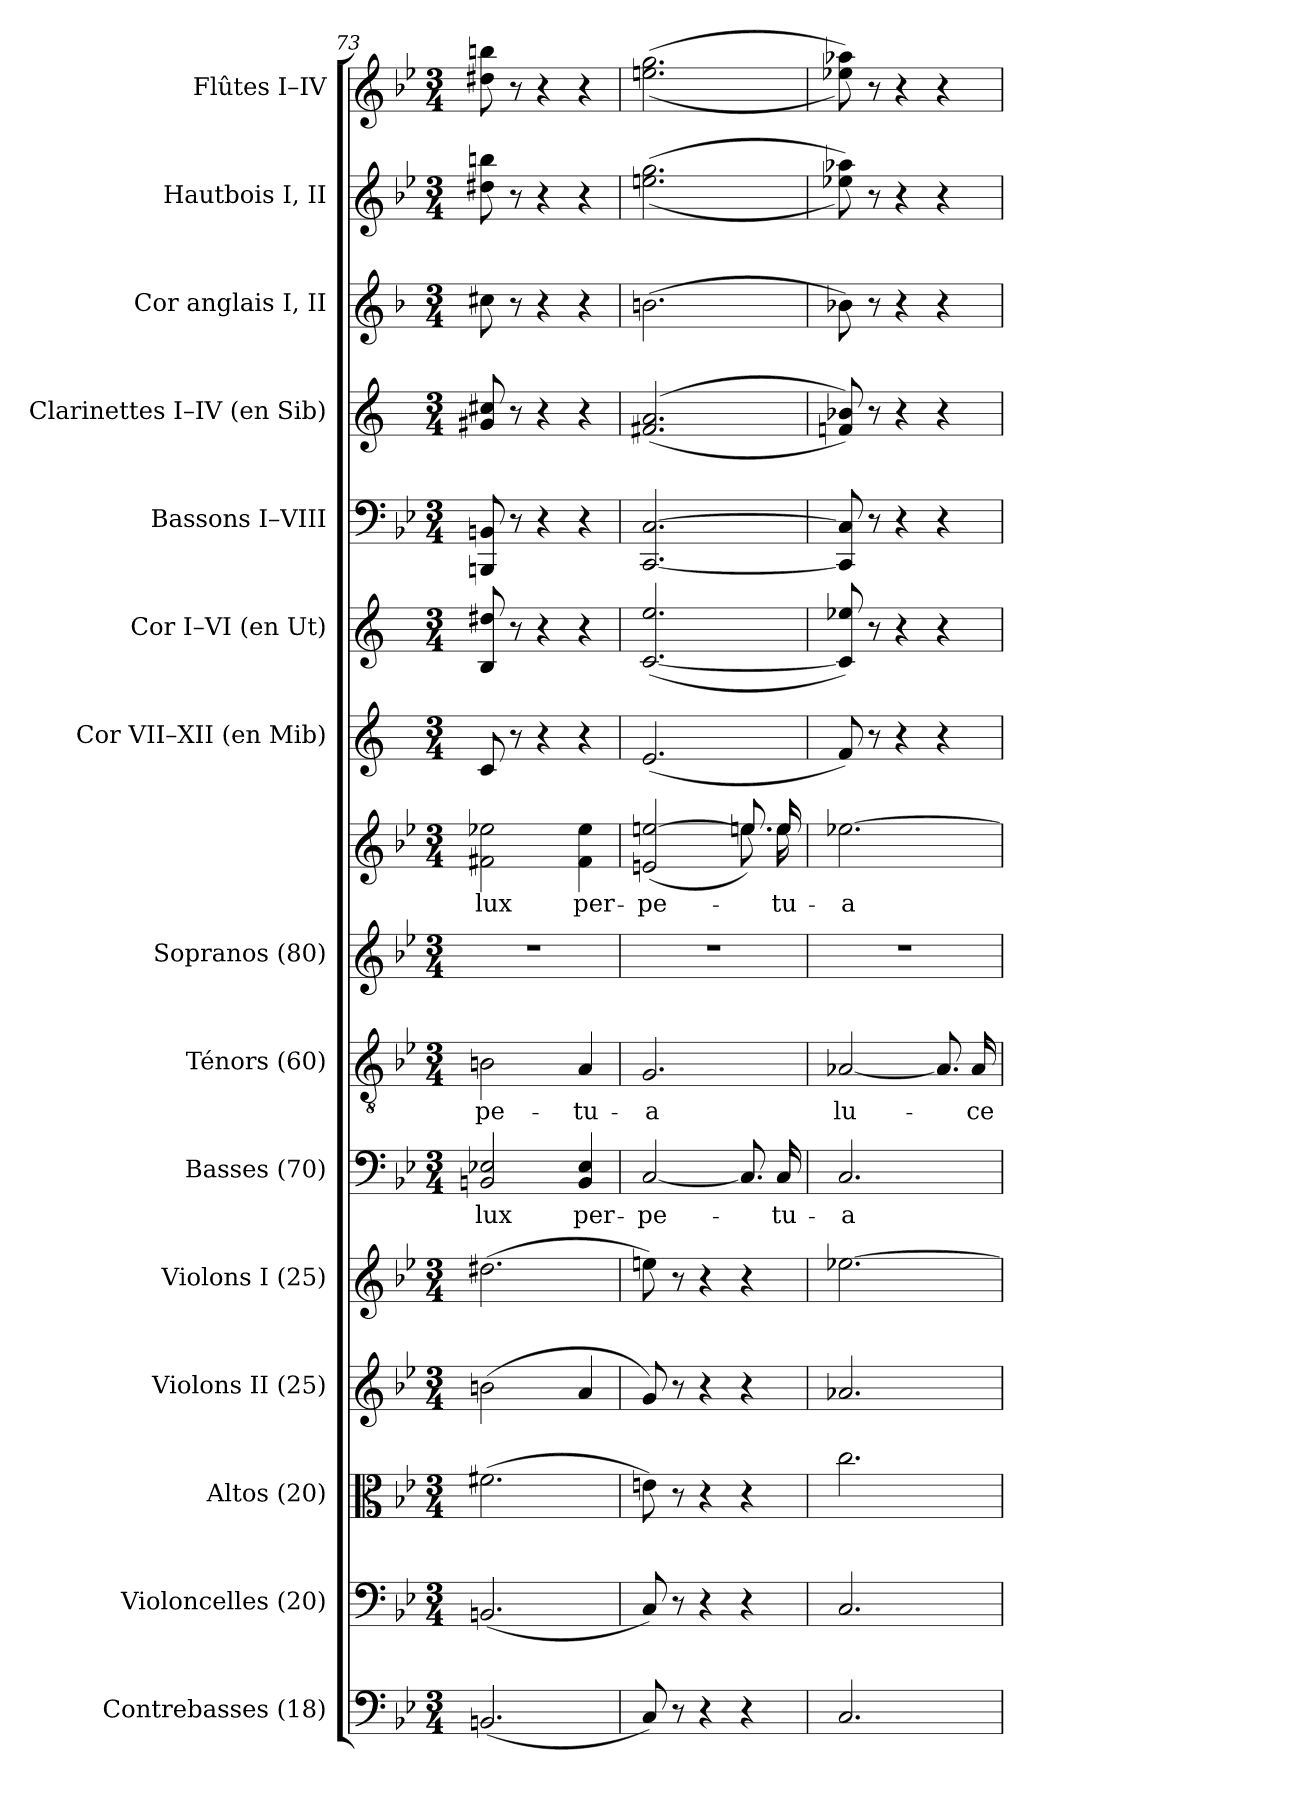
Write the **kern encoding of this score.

**kern	**kern	**kern	**kern	**kern	**kern	**text	**kern	**text	**kern	**kern	**text	**kern	**kern	**kern	**kern	**kern	**kern	**kern
*part15	*part14	*part13	*part12	*part11	*part10	*part10	*part9	*part9	*part8	*part8	*part8	*part7	*part6	*part5	*part4	*part3	*part2	*part1
*staff16	*staff15	*staff14	*staff13	*staff12	*staff11	*staff11	*staff10	*staff10	*staff9	*staff8	*staff8	*staff7	*staff6	*staff5	*staff4	*staff3	*staff2	*staff1
*I"Contrebasses (18)	*I"Violoncelles (20)	*I"Altos (20)	*I"Violons II (25)	*I"Violons I (25)	*I"Basses (70)	*	*I"Ténors (60)	*	*I"Sopranos (80)	*	*	*I"Cor VII–XII (en Mib)	*I"Cor I–VI (en Ut)	*I"Bassons I–VIII	*I"Clarinettes I–IV (en Sib)	*I"Cor anglais I, II	*I"Hautbois I, II	*I"Flûtes I–IV
*I'Cb.	*I'Vlles	*I'Altos	*I'Vns II	*I'Vns I	*I'Basses	*	*I'Tén.	*	*I'Sopr.	*	*	*I'Cor (Mib)	*I'Cor (Ut)	*I'Bns	*I'Cl. (Sib)	*I'C. a.	*I'Hb.	*I'Fl.
*clefF4	*clefF4	*clefC3	*clefG2	*clefG2	*clefF4	*	*clefGv2	*	*clefG2	*clefG2	*	*clefG2	*clefG2	*clefF4	*clefG2	*clefG2	*clefG2	*clefG2
*ITrd7c12	*	*	*	*	*	*	*ITrd7c12	*	*	*	*	*ITrd5c9	*ITrd7c12	*	*ITrd1c2	*ITrd4c7	*	*
*k[b-e-]	*k[b-e-]	*k[b-e-]	*k[b-e-]	*k[b-e-]	*k[b-e-]	*	*k[b-e-]	*	*k[b-e-]	*k[b-e-]	*	*k[b-e-a-]	*k[]	*k[b-e-]	*k[b-e-]	*k[b-e-]	*k[b-e-]	*k[b-e-]
*B-:	*B-:	*B-:	*B-:	*B-:	*B-:	*	*B-:	*	*B-:	*B-:	*	*E-:	*C:	*B-:	*B-:	*B-:	*B-:	*B-:
*M3/4	*M3/4	*M3/4	*M3/4	*M3/4	*M3/4	*	*M3/4	*	*M3/4	*M3/4	*	*M3/4	*M3/4	*M3/4	*M3/4	*M3/4	*M3/4	*M3/4
=73	=73	=73	=73	=73	=73	=73	=73	=73	=73	=73	=73	=73	=73	=73	=73	=73	=73	=73
!	!	!	!	!	!	!LO:LY:b:color=#000000	!	!	!	!	!	!	!	!	!	!	!	!
!	!	!	!	!	!	!	!	!LO:LY:b:color=#000000	!LO:N:vis=1	!	!	!	!	!	!	!	!	!
!	!	!	!	!	!	!	!	!	!	!	!LO:LY:b:color=#000000	!	!	!	!	!	!	!
(2.BBBni/	(2.BBni/	(2.f#Xi\	(2bni\	(2.dd#Xi\	2BBni/ 2E-Xi	lux	2BBni\	-pe-	2.r	2f#Xi\ 2ee-Xi	lux	8E-i/	8BBi/ 8d#Xi	8BBBni/ 8BBni	8f#Xi/ 8bni	8f#Xi\	8dd#Xi\ 8bbni	8dd#Xi\ 8bbni
.	.	.	.	.	.	.	.	.	.	.	.	8r	8r	8r	8r	8r	8r	8r
.	.	.	.	.	.	.	.	.	.	.	.	4r	4r	4r	4r	4r	4r	4r
!	!	!	!	!	!	!LO:LY:b:color=#000000	!	!	!	!	!	!	!	!	!	!	!	!
!	!	!	!	!	!	!	!	!LO:LY:b:color=#000000	!	!	!	!	!	!	!	!	!	!
!	!	!	!	!	!	!	!	!	!	!	!LO:LY:b:color=#000000	!	!	!	!	!	!	!
.	.	.	4ai/	.	4BBi/ 4E-i	per-	4AAi/	-tu-	.	4f#i\ 4ee-i	per-	4r	4r	4r	4r	4r	4r	4r
=74	=74	=74	=74	=74	=74	=74	=74	=74	=74	=74	=74	=74	=74	=74	=74	=74	=74	=74
!	!	!	!	!	!	!LO:LY:b:color=#000000	!	!	!	!	!	!	!	!	!	!	!	!
!	!	!	!	!	!	!	!	!LO:LY:b:color=#000000	!LO:N:vis=1	!	!	!	!	!	!	!	!	!
!	!	!	!	!	!	!	!	!	!	!	!LO:LY:b:color=#000000	!	!	!	!	!	!	!
*	*	*	*	*	*	*	*	*	*	*^	*	*	*	*	*	*	*	*
8CCi/)	8Ci/)	8eni\)	8gi/)	8eeni\)	[<2Ci/	-pe-	2.GGi/	-a	2.r	(2eni/ [>2eeni	2ryy	-pe-	(2.Gi/	([<2.Ci/ 2.ei	[<2.CCi/ [>2.Ci	((2.eni/ 2.gi	(2.eni\	((2.eeni\ 2.ggi	((2.eeni\ 2.ggi
8r	8r	8r	8r	8r	.	.	.	.	.	.	.	.	.	.	.	.	.	.	.
4r	4r	4r	4r	4r	.	.	.	.	.	.	.	.	.	.	.	.	.	.	.
4r	4r	4r	4r	4r	8.Ci/]	.	.	.	.	8.eei/])	8.eeni\	.	.	.	.	.	.	.	.
!	!	!	!	!	!	!LO:LY:b:color=#000000	!	!	!	!	!	!	!	!	!	!	!	!	!
!	!	!	!	!	!	!	!	!	!	!	!	!LO:LY:b:color=#000000	!	!	!	!	!	!	!
.	.	.	.	.	16Ci/	-tu-	.	.	.	16eei/	16eei\	-tu-	.	.	.	.	.	.	.
*	*	*	*	*	*	*	*	*	*	*v	*v	*	*	*	*	*	*	*	*
=75	=75	=75	=75	=75	=75	=75	=75	=75	=75	=75	=75	=75	=75	=75	=75	=75	=75	=75
*	*	*	*	*	*	*	*	*	*	*^	*	*	*	*	*	*	*	*
!	!	!	!	!	!	!LO:LY:b:color=#000000	!	!	!	!	!	!	!	!	!	!	!	!	!
*	*	*	*	*	*	*	*	*	*	*v	*v	*	*	*	*	*	*	*	*
*	*	*	*	*	*	*	*	*	*	*^	*	*	*	*	*	*	*	*
!	!	!	!	!	!	!	!	!LO:LY:b:color=#000000	!LO:N:vis=1	!	!	!	!	!	!	!	!	!	!
*	*	*	*	*	*	*	*	*	*	*v	*v	*	*	*	*	*	*	*	*
*	*	*	*	*	*	*	*	*	*	*^	*	*	*	*	*	*	*	*
!	!	!	!	!	!	!	!	!	!	!	!	!LO:LY:b:color=#000000	!	!	!	!	!	!	!
*	*	*	*	*	*	*	*	*	*	*v	*v	*	*	*	*	*	*	*	*
2.CCi/	2.Ci/	2.cci\	2.a-Xi/	[>2.ee-Xi\	2.Ci/	-a	[<2AA-Xi/	lu-	2.r	[>2.ee-Xi\	-a	8A-i/)	8Ci/] 8e-Xi)	8CCi/] 8Ci]	8e-Xi/ 8a-Xi))	8e-Xi\)	8ee-Xi\ 8aa-Xi))	8ee-Xi\ 8aa-Xi))
.	.	.	.	.	.	.	.	.	.	.	.	8r	8r	8r	8r	8r	8r	8r
.	.	.	.	.	.	.	.	.	.	.	.	4r	4r	4r	4r	4r	4r	4r
.	.	.	.	.	.	.	8.AA-i/]	.	.	.	.	4r	4r	4r	4r	4r	4r	4r
!	!	!	!	!	!	!	!	!LO:LY:b:color=#000000	!	!	!	!	!	!	!	!	!	!
.	.	.	.	.	.	.	16AA-i/	-ce-	.	.	.	.	.	.	.	.	.	.
=	=	=	=	=	=	=	=	=	=	=	=	=	=	=	=	=	=	=
*-	*-	*-	*-	*-	*-	*-	*-	*-	*-	*-	*-	*-	*-	*-	*-	*-	*-	*-
